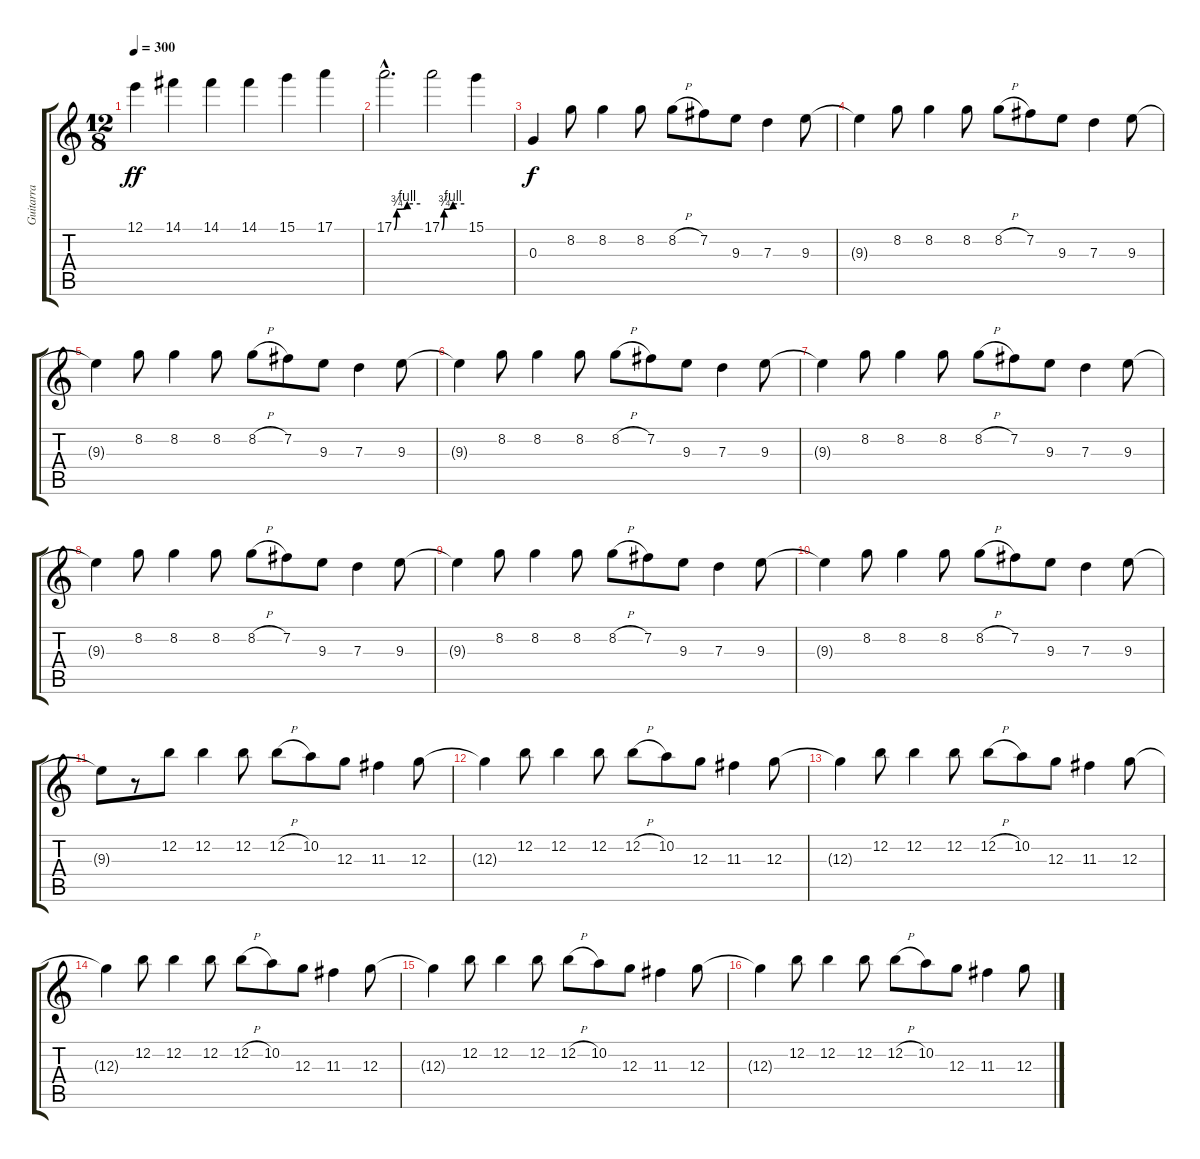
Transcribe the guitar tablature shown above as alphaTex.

\track ("Guitarra " "Guitarra ") {instrument distortionguitar}
\staff {score tabs}
\tuning (E4 B3 G3 D3 A2 E2) {hide}
\ts (12 8)
\tempo 300
\clef g2
\ks c
12.1.4{dy ff} 14.1.4 14.1.4 14.1.4 15.1.4 17.1.4 |
17.1{be (custom 0 0 6 3 30 4 60 4) hac}.2{d} 17.1{be (custom 0 0 6 3 30 4 60 4)}.2 15.1.4 |
0.3.4{dy f} 8.2.8 8.2.4 8.2.8 8.2{h}.8 7.2.8 9.3.8 7.3.4 9.3.8 |
9.3{t}.4 8.2.8 8.2.4 8.2.8 8.2{h}.8 7.2.8 9.3.8 7.3.4 9.3.8 |
9.3{t}.4 8.2.8 8.2.4 8.2.8 8.2{h}.8 7.2.8 9.3.8 7.3.4 9.3.8 |
9.3{t}.4 8.2.8 8.2.4 8.2.8 8.2{h}.8 7.2.8 9.3.8 7.3.4 9.3.8 |
9.3{t}.4 8.2.8 8.2.4 8.2.8 8.2{h}.8 7.2.8 9.3.8 7.3.4 9.3.8 |
9.3{t}.4 8.2.8 8.2.4 8.2.8 8.2{h}.8 7.2.8 9.3.8 7.3.4 9.3.8 |
9.3{t}.4 8.2.8 8.2.4 8.2.8 8.2{h}.8 7.2.8 9.3.8 7.3.4 9.3.8 |
9.3{t}.4 8.2.8 8.2.4 8.2.8 8.2{h}.8 7.2.8 9.3.8 7.3.4 9.3.8 |
9.3{t}.8 r.8 12.2.8 12.2.4 12.2.8 12.2{h}.8 10.2.8 12.3.8 11.3.4 12.3.8 |
12.3{t}.4 12.2.8 12.2.4 12.2.8 12.2{h}.8 10.2.8 12.3.8 11.3.4 12.3.8 |
12.3{t}.4 12.2.8 12.2.4 12.2.8 12.2{h}.8 10.2.8 12.3.8 11.3.4 12.3.8 |
12.3{t}.4 12.2.8 12.2.4 12.2.8 12.2{h}.8 10.2.8 12.3.8 11.3.4 12.3.8 |
12.3{t}.4 12.2.8 12.2.4 12.2.8 12.2{h}.8 10.2.8 12.3.8 11.3.4 12.3.8 |
12.3{t}.4 12.2.8 12.2.4 12.2.8 12.2{h}.8 10.2.8 12.3.8 11.3.4 12.3.8
